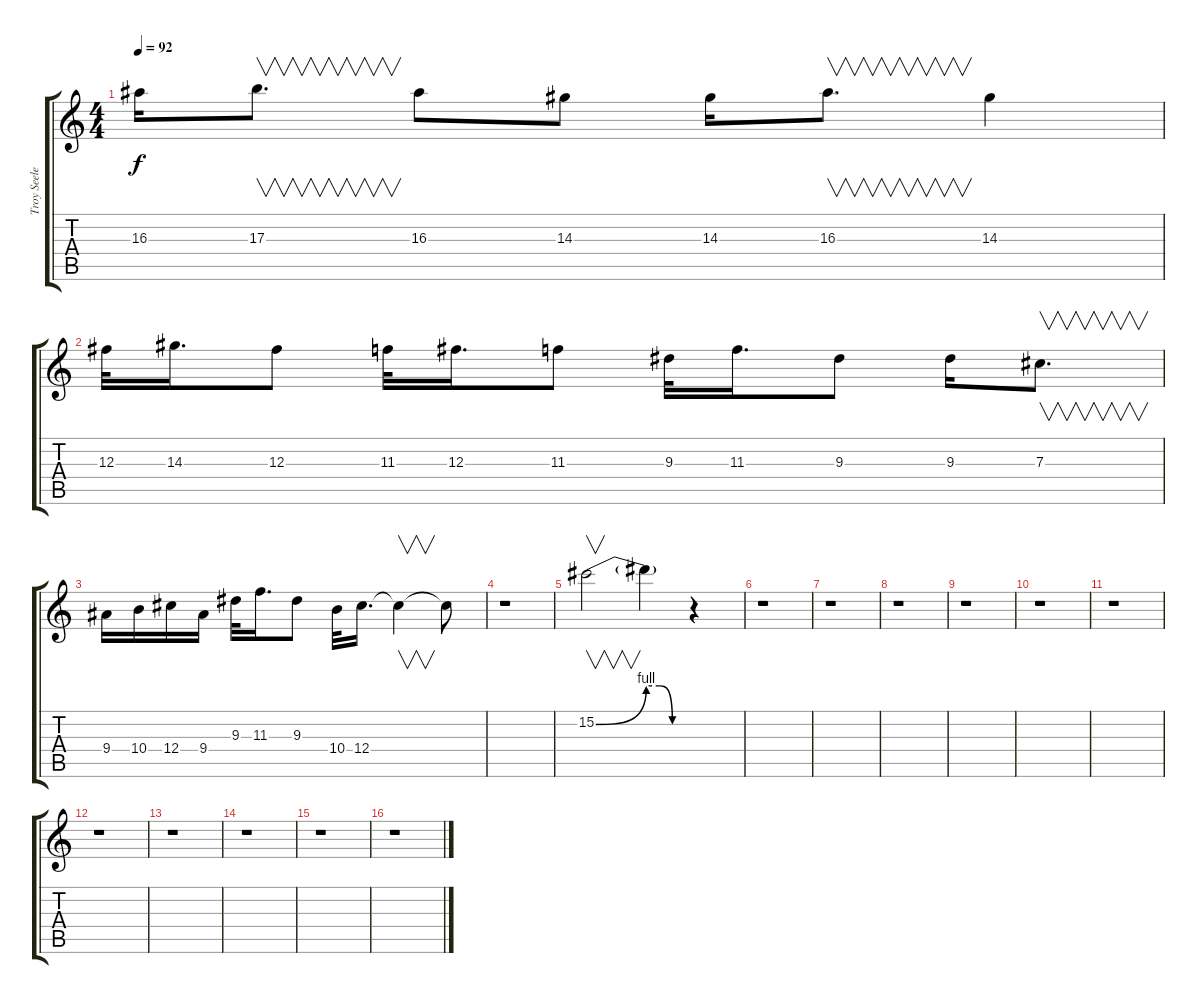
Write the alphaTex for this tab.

\track ("Troy Seele (Over-Dub)" "Troy Seele") {instrument distortionguitar}
\staff {score tabs}
\tuning (Eb4 Bb3 Gb3 Db3 Ab2 Eb2) {hide}
\ts (4 4)
\tempo 92
\clef g2
\ks c
16.3.16{dy f} 17.3.8{v d} 16.3.8 14.3.8 14.3.16 16.3.8{v d} 14.3.4 |
12.3.32 14.3.16{d} 12.3.8 11.3.32 12.3.16{d} 11.3.8 9.3.32 11.3.16{d} 9.3.8 9.3.16 7.3.8{v d} |
9.4.16 10.4.16 12.4.16 9.4.16 9.3.32 11.3.16{d} 9.3.8 10.4.32 12.4.16{d} 12.4{t}.4{v} 12.4{t}.8 |
r.1 |
15.2{be (bend 0 0 60 4)}.2{v} 15.2{be (custom 0 4 20 4 40 0 60 0) t}.4 r.4 |
r.1 |
r.1 |
r.1 |
r.1 |
r.1 |
r.1 |
r.1 |
r.1 |
r.1 |
r.1 |
r.1
